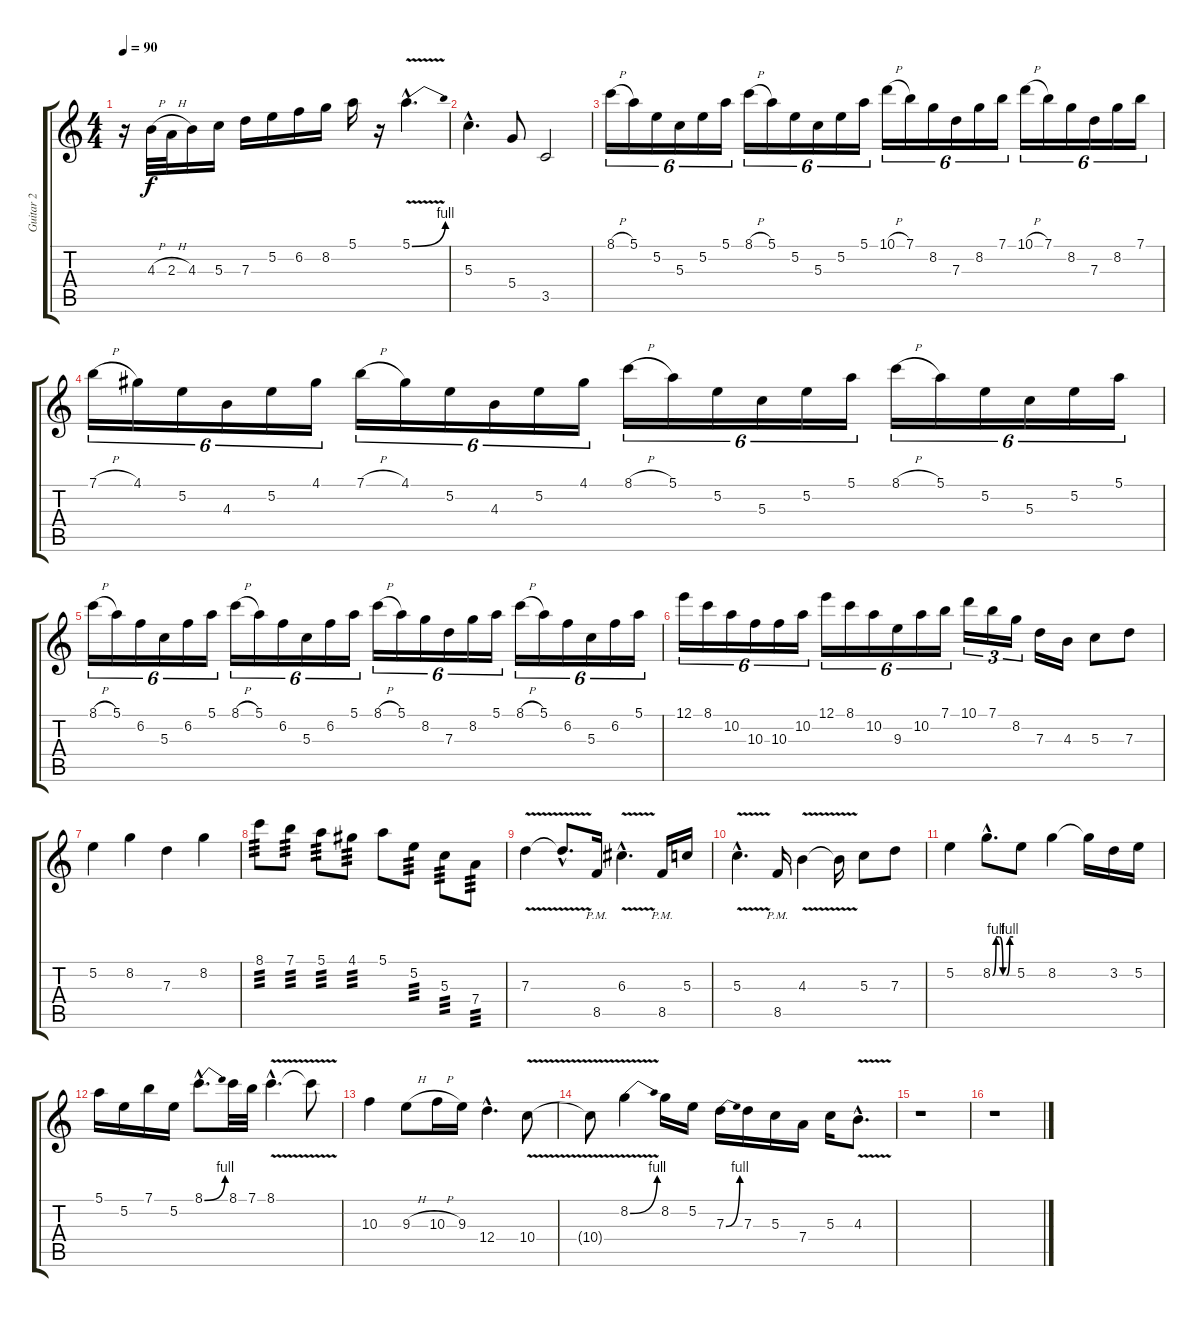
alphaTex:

\track ("Guitar 2" "Guitar 2") {instrument overdrivenguitar}
\staff {score tabs}
\tuning (E4 B3 G3 D3 A2 E2) {hide}
\ts (4 4)
\tempo 90
\clef g2
\ks c
r.16{dy f} 4.3{h}.32 2.3{h}.32 4.3.16 5.3.16 7.3.16 5.2.16 6.2.16 8.2.16 5.1.16 r.16 5.1{be (bend 0 0 60 4) v hac}.4{d} |
5.3{hac}.4{d} 5.4.8 3.5.2 |
8.1{h}.16{tu (6 4)} 5.1.16{tu (6 4)} 5.2.16{tu (6 4)} 5.3.16{tu (6 4)} 5.2.16{tu (6 4)} 5.1.16{tu (6 4)} 8.1{h}.16{tu (6 4)} 5.1.16{tu (6 4)} 5.2.16{tu (6 4)} 5.3.16{tu (6 4)} 5.2.16{tu (6 4)} 5.1.16{tu (6 4)} 10.1{h}.16{tu (6 4)} 7.1.16{tu (6 4)} 8.2.16{tu (6 4)} 7.3.16{tu (6 4)} 8.2.16{tu (6 4)} 7.1.16{tu (6 4)} 10.1{h}.16{tu (6 4)} 7.1.16{tu (6 4)} 8.2.16{tu (6 4)} 7.3.16{tu (6 4)} 8.2.16{tu (6 4)} 7.1.16{tu (6 4)} |
7.1{h}.16{tu (6 4)} 4.1.16{tu (6 4)} 5.2.16{tu (6 4)} 4.3.16{tu (6 4)} 5.2.16{tu (6 4)} 4.1.16{tu (6 4)} 7.1{h}.16{tu (6 4)} 4.1.16{tu (6 4)} 5.2.16{tu (6 4)} 4.3.16{tu (6 4)} 5.2.16{tu (6 4)} 4.1.16{tu (6 4)} 8.1{h}.16{tu (6 4)} 5.1.16{tu (6 4)} 5.2.16{tu (6 4)} 5.3.16{tu (6 4)} 5.2.16{tu (6 4)} 5.1.16{tu (6 4)} 8.1{h}.16{tu (6 4)} 5.1.16{tu (6 4)} 5.2.16{tu (6 4)} 5.3.16{tu (6 4)} 5.2.16{tu (6 4)} 5.1.16{tu (6 4)} |
8.1{h}.16{tu (6 4)} 5.1.16{tu (6 4)} 6.2.16{tu (6 4)} 5.3.16{tu (6 4)} 6.2.16{tu (6 4)} 5.1.16{tu (6 4)} 8.1{h}.16{tu (6 4)} 5.1.16{tu (6 4)} 6.2.16{tu (6 4)} 5.3.16{tu (6 4)} 6.2.16{tu (6 4)} 5.1.16{tu (6 4)} 8.1{h}.16{tu (6 4)} 5.1.16{tu (6 4)} 8.2.16{tu (6 4)} 7.3.16{tu (6 4)} 8.2.16{tu (6 4)} 5.1.16{tu (6 4)} 8.1{h}.16{tu (6 4)} 5.1.16{tu (6 4)} 6.2.16{tu (6 4)} 5.3.16{tu (6 4)} 6.2.16{tu (6 4)} 5.1.16{tu (6 4)} |
12.1.16{tu (6 4)} 8.1.16{tu (6 4)} 10.2.16{tu (6 4)} 10.3.16{tu (6 4)} 10.3.16{tu (6 4)} 10.2.16{tu (6 4)} 12.1.16{tu (6 4)} 8.1.16{tu (6 4)} 10.2.16{tu (6 4)} 9.3.16{tu (6 4)} 10.2.16{tu (6 4)} 7.1.16{tu (6 4)} 10.1.16{tu (3 2)} 7.1.16{tu (3 2)} 8.2.16{tu (3 2)} 7.3.16 4.3.16 5.3.8 7.3.8 |
5.2.4 8.2.4 7.3.4 8.2.4 |
8.1.8{tp 3} 7.1.8{tp 3} 5.1.8{tp 3} 4.1.8{tp 3} 5.1.8 5.2.8{tp 3} 5.3.8{tp 3} 7.4.8{tp 3} |
7.3{v}.4 7.3{hac t}.8{d} 8.5{pm}.16 6.3{v hac}.4{d} 8.5{pm}.16 5.3.16 |
5.3{v hac}.4{d} 8.5{pm}.16 4.3{v}.4 4.3{t}.16 5.3.8 7.3.8 |
5.2.4 8.2{be (custom 0 0 10 4 20 4 30 0 40 0 50 4 60 4) hac}.8{d} 5.2.8 8.2.4 8.2{t}.16 3.2.16 5.2.16 |
5.1.16 5.2.16 7.1.16 5.2.16 8.1{be (bend 0 0 60 4) hac}.8{d} 8.1.32 7.1.32 8.1{v hac}.4{d} 8.1{t}.8 |
10.3.4 9.3{h}.8 10.3{h}.16 9.3.16 12.4{hac}.4{d} 10.4{v}.8 |
10.4{t}.8 8.2{be (bend 0 0 60 4) v}.4 8.2.16 5.2.16 7.3{be (bend 0 0 60 4)}.16 7.3.16 5.3.16 7.4.16 5.3.16 4.3{v hac}.8{d} |
r.1 |
r.1
